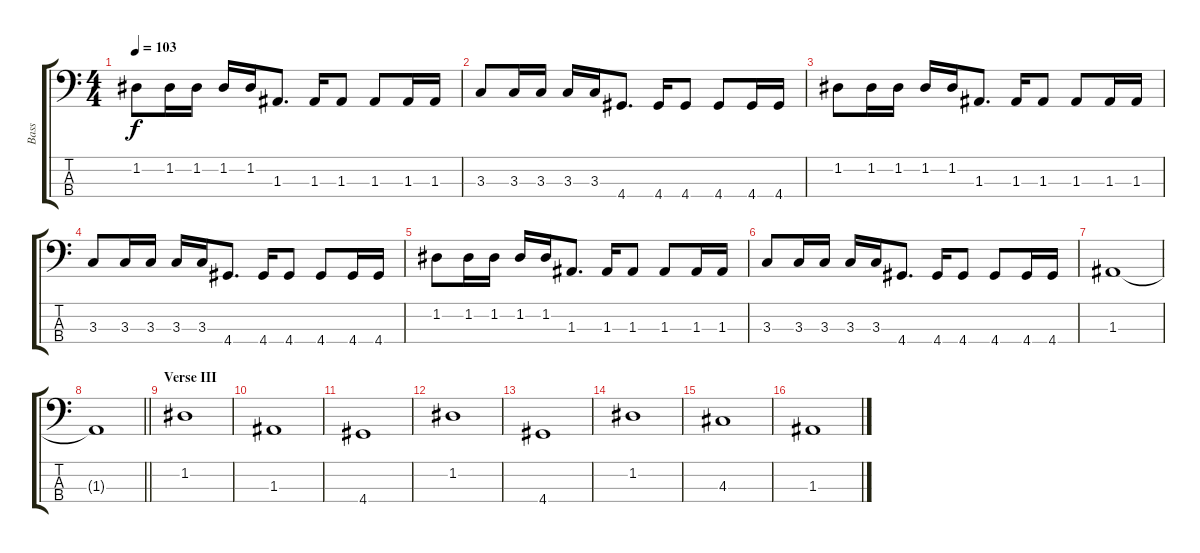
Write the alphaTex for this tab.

\track ("Bass" "Bass") {instrument electricbassfinger}
\staff {score tabs}
\tuning (G2 D2 A1 E1) {hide}
\ts (4 4)
\tempo 103
\clef f4
\ks c
1.2.8{dy f} 1.2.16 1.2.16 1.2.16 1.2.16 1.3.8{d} 1.3.16 1.3.8 1.3.8 1.3.16 1.3.16 |
3.3.8 3.3.16 3.3.16 3.3.16 3.3.16 4.4.8{d} 4.4.16 4.4.8 4.4.8 4.4.16 4.4.16 |
1.2.8 1.2.16 1.2.16 1.2.16 1.2.16 1.3.8{d} 1.3.16 1.3.8 1.3.8 1.3.16 1.3.16 |
3.3.8 3.3.16 3.3.16 3.3.16 3.3.16 4.4.8{d} 4.4.16 4.4.8 4.4.8 4.4.16 4.4.16 |
1.2.8 1.2.16 1.2.16 1.2.16 1.2.16 1.3.8{d} 1.3.16 1.3.8 1.3.8 1.3.16 1.3.16 |
3.3.8 3.3.16 3.3.16 3.3.16 3.3.16 4.4.8{d} 4.4.16 4.4.8 4.4.8 4.4.16 4.4.16 |
1.3.1 |
\barLineRight lightlight
1.3{t}.1 |
\section ("" "Verse III")
1.2.1 |
1.3.1 |
4.4.1 |
1.2.1 |
4.4.1 |
1.2.1 |
4.3.1 |
1.3.1
